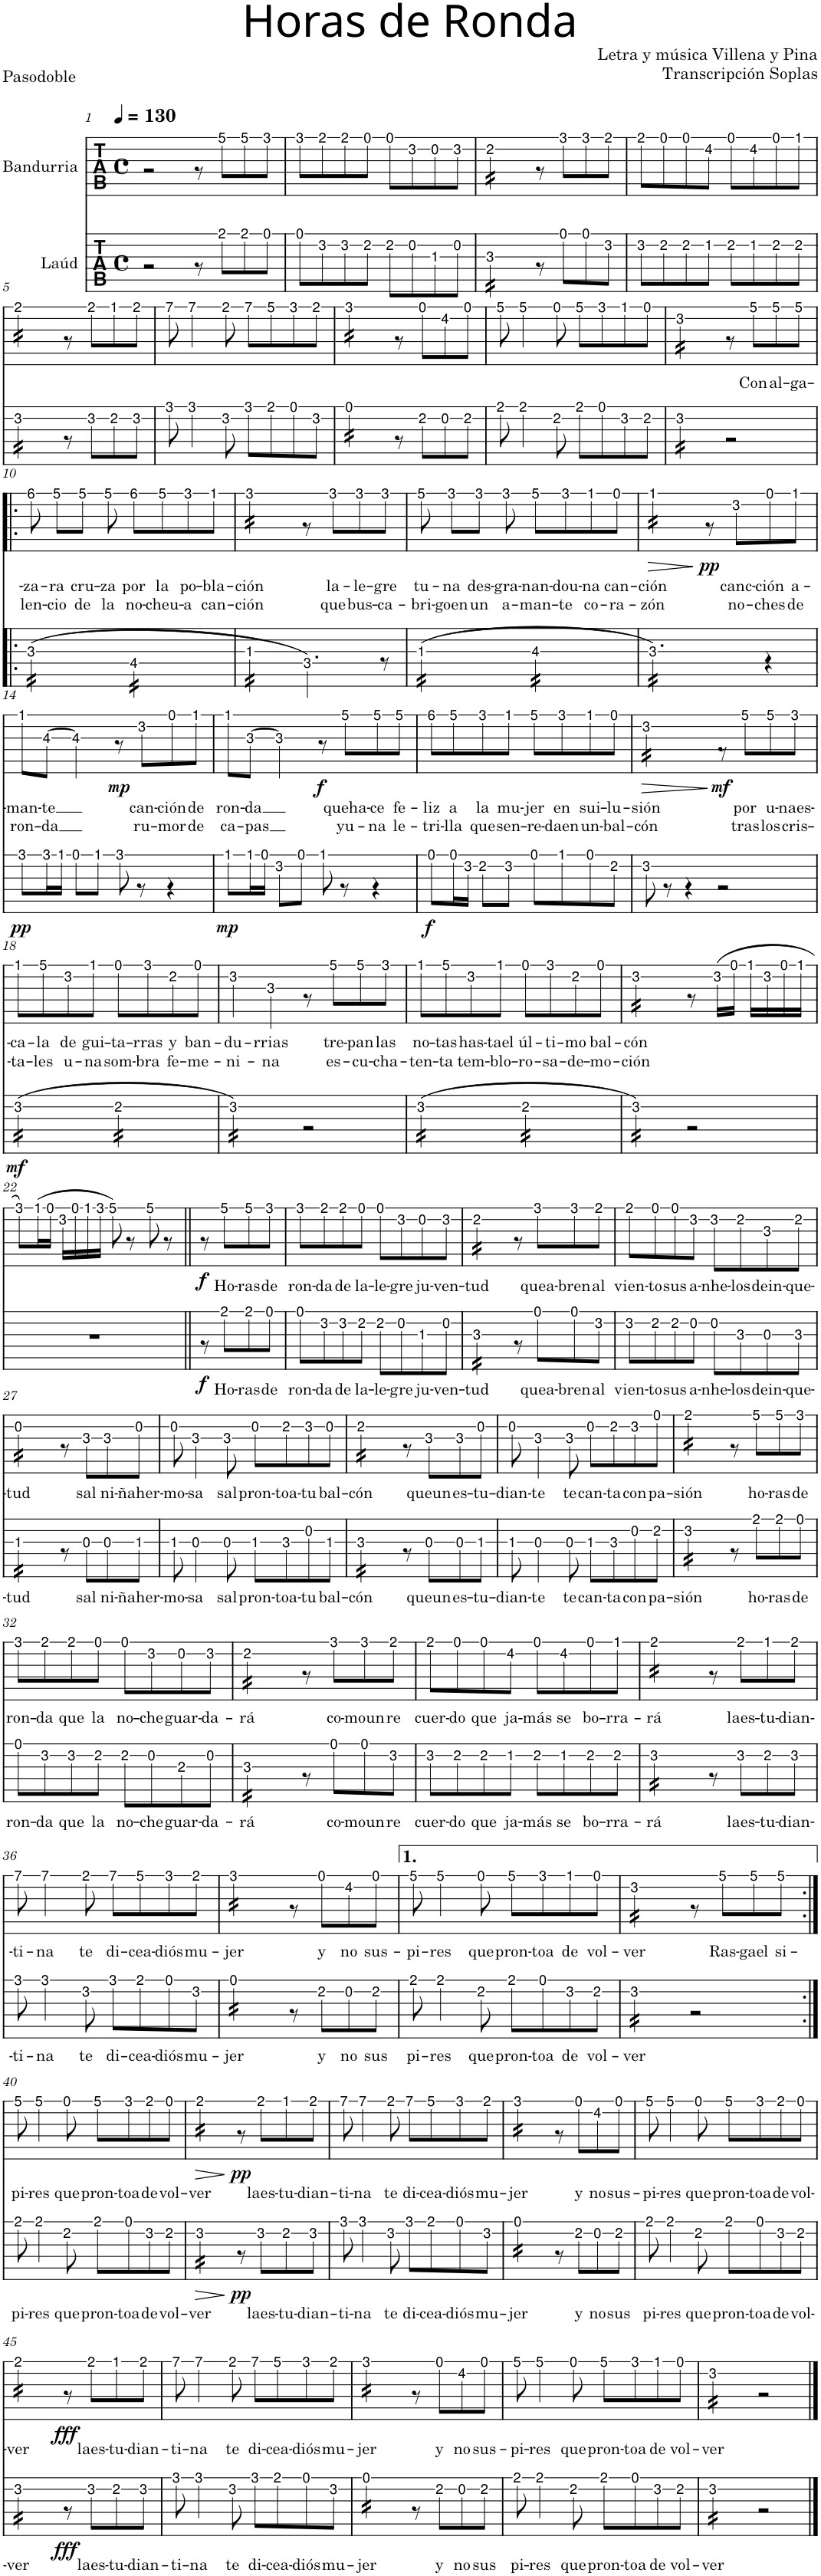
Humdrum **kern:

**kern	**dynam	**kern	**text	**dynam	**kern	**text	**text	**dynam
*part3	*part3	*part2	*part2	*part2	*part1	*part1	*part1	*part1
*staff3	*staff3	*staff2	*staff2	*staff2	*staff1	*staff1	*staff1	*staff1
*I"Guitarra	*	*I"Laúd	*	*	*I"Bandurria	*	*	*
*stria6	*	*stria6	*	*	*stria6	*	*	*
*	*	*	*	*	*	*	*	*
*k[b-e-]	*	*k[b-e-]	*	*	*k[b-e-]	*	*	*
*M4/4	*	*M4/4	*	*	*M4/4	*	*	*
*met(c)	*	*met(c)	*	*	*met(c)	*	*	*
*MM130	*	*MM130	*	*	*MM130	*	*	*
=1	=1	=1	=1	=1	=1	=1	=1	=1
1r	.	2r	.	.	2r	.	.	.
.	.	8r	.	.	8r	.	.	.
.	.	8b\L	.	.	8ddd\L	.	.	.
.	.	8b\	.	.	8ddd\	.	.	.
.	.	8a\J	.	.	8ccc\J	.	.	.
=2	=2	=2	=2	=2	=2	=2	=2	=2
8GG	.	8a\L	.	.	8ccc\L	.	.	.
4G 4d 4g	.	8g\	.	.	8bb\	.	.	.
.	.	8g\	.	.	8bb\	.	.	.
8G 8d 8g	.	8f#\J	.	.	8aa\J	.	.	.
8BB\L	.	8f#\L	.	.	8aa\L	.	.	.
8G\ 8d\ 8g\J	.	8e\	.	.	8gg\	.	.	.
8GG\L	.	8c\	.	.	8ee\	.	.	.
8G\ 8d\ 8g\J	.	8e\J	.	.	8gg\J	.	.	.
=3	=3	=3	=3	=3	=3	=3	=3	=3
8D	.	2d\	.	.	2ff#\	.	.	.
4A 4c 4f#	.	.	.	.	.	.	.	.
8A 8c 8f#	.	.	.	.	.	.	.	.
8D\L	.	8r	.	.	8r	.	.	.
8A\ 8c\ 8f#\J	.	8a\L	.	.	8ccc\L	.	.	.
8AA\L	.	8a\	.	.	8ccc\	.	.	.
8A\ 8c\ 8f#\J	.	8g\J	.	.	8bb\J	.	.	.
=4	=4	=4	=4	=4	=4	=4	=4	=4
8FF#	.	8g\L	.	.	8bb\L	.	.	.
4A 4B 4f#	.	8f#\	.	.	8aa\	.	.	.
.	.	8f#\	.	.	8aa\	.	.	.
8A 8B 8f#	.	8f\J	.	.	8gg#X\J	.	.	.
8BB\L	.	8f#\L	.	.	8aa\L	.	.	.
8A\ 8B\ 8f#\J	.	8f\	.	.	8gg#\	.	.	.
8FF#\L	.	8f#\	.	.	8aa\	.	.	.
8A\ 8B\ 8f#\J	.	8g-\J	.	.	8aa#X\J	.	.	.
!!LO:LB:g=z
=5	=5	=5	=5	=5	=5	=5	=5	=5
8EE	.	2g\	.	.	2bb\	.	.	.
4G 4B 4e	.	.	.	.	.	.	.	.
8G 8B 8e	.	.	.	.	.	.	.	.
8BB\L	.	8r	.	.	8r	.	.	.
8G\ 8B\ 8e\J	.	8g\L	.	.	8bb\L	.	.	.
8EE\L	.	8g-\	.	.	8aa#X\	.	.	.
8G\ 8B\ 8e\J	.	8g\J	.	.	8bb\J	.	.	.
=6	=6	=6	=6	=6	=6	=6	=6	=6
8EE	.	8cc\	.	.	8eee\	.	.	.
4G# 4d 4e	.	4cc\	.	.	4eee\	.	.	.
8G# 8d 8e	.	8g\	.	.	8bb\	.	.	.
8BB\L	.	8cc\L	.	.	8eee\L	.	.	.
8G#\ 8d\ 8e\J	.	8b\	.	.	8ddd\	.	.	.
8EE\L	.	8a\	.	.	8ccc\	.	.	.
8G#\ 8d\ 8e\J	.	8g\J	.	.	8bb\J	.	.	.
=7	=7	=7	=7	=7	=7	=7	=7	=7
8AA	.	2a\	.	.	2ccc\	.	.	.
4A 4c 4e	.	.	.	.	.	.	.	.
8A 8c 8e	.	.	.	.	.	.	.	.
8AA\L	.	8r	.	.	8r	.	.	.
8A\ 8c\ 8e\J	.	8f#\L	.	.	8aa\L	.	.	.
8EE\L	.	8e#X\	.	.	8gg#X\	.	.	.
8A\ 8c\ 8e\J	.	8f#\J	.	.	8aa\J	.	.	.
=8	=8	=8	=8	=8	=8	=8	=8	=8
8D	.	8b\	.	.	8ddd\	.	.	.
4A 4c 4f#	.	4b\	.	.	4ddd\	.	.	.
8A 8c 8f#	.	8f#\	.	.	8aa\	.	.	.
8D\L	.	8b\L	.	.	8ddd\L	.	.	.
8A\ 8c\ 8f#\J	.	8a\	.	.	8ccc\	.	.	.
8AA\L	.	8g\	.	.	8bb-X\	.	.	.
8A\ 8c\ 8f#\J	.	8f#\J	.	.	8aa\J	.	.	.
=9	=9	=9	=9	=9	=9	=9	=9	=9
8GG	.	2g\	.	.	2gg\	.	.	.
4B- 4d 4g	.	.	.	.	.	.	.	.
8B- 8d 8g	.	.	.	.	.	.	.	.
8D\L	.	2r	.	.	8r	.	.	.
!	!	!	!	!	!	!LO:LY:b	!	!
8B-\ 8d\ 8g\J	.	.	.	.	8ddd\L	Con	.	.
!	!	!	!	!	!	!LO:LY:b	!	!
8GG\L	.	.	.	.	8ddd\	al-	.	.
!	!	!	!	!	!	!LO:LY:b	!	!
8B-\ 8d\ 8g\J	.	.	.	.	8ddd\J	-ga-	.	.
!!LO:LB:g=z
=10!|:	=10!|:	=10!|:	=10!|:	=10!|:	=10!|:	=10!|:	=10!|:	=10!|:
!	!	!	!	!	!	!LO:LY:b	!LO:LY:b	!
8GG	.	(2d\	.	.	8eee-\	-za-	len-	.
!	!	!	!	!	!	!LO:LY:b	!LO:LY:b	!
4B- 4d 4g	.	.	.	.	8ddd\L	-ra	-cio	.
!	!	!	!	!	!	!LO:LY:b	!LO:LY:b	!
.	.	.	.	.	8ddd\J	cru-	de	.
!	!	!	!	!	!	!LO:LY:b	!LO:LY:b	!
8B- 8d 8g	.	.	.	.	8ddd\	-za	la	.
!	!	!	!	!	!	!LO:LY:b	!LO:LY:b	!
8D\L	.	2B-\	.	.	8eee-\L	por	no-	.
!	!	!	!	!	!	!LO:LY:b	!LO:LY:b	!
8B-\ 8d\ 8g\J	.	.	.	.	8ddd\	la	-cheu-	.
!	!	!	!	!	!	!LO:LY:b	!LO:LY:b	!
8GG\L	.	.	.	.	8ccc\	po-	-a	.
!	!	!	!	!	!	!LO:LY:b	!LO:LY:b	!
8B-\ 8d\ 8g\J	.	.	.	.	8bb-\J	-bla-	can-	.
=11	=11	=11	=11	=11	=11	=11	=11	=11
!	!	!	!	!	!	!LO:LY:b	!LO:LY:b	!
8D	.	2c\	.	.	2ccc\	-ción	-ción	.
4A 4c 4f#	.	.	.	.	.	.	.	.
8A 8c 8f#	.	.	.	.	.	.	.	.
8D\L	.	4.A\)	.	.	8r	.	.	.
!	!	!	!	!	!	!LO:LY:b	!LO:LY:b	!
8A\ 8c\ 8f#\J	.	.	.	.	8ccc\L	la-	que	.
!	!	!	!	!	!	!LO:LY:b	!LO:LY:b	!
8AA\L	.	.	.	.	8ccc\	-le-	bus-	.
!	!	!	!	!	!	!LO:LY:b	!LO:LY:b	!
8A\ 8c\ 8f#\J	.	8r	.	.	8ccc\J	-gre	-ca-	.
=12	=12	=12	=12	=12	=12	=12	=12	=12
!	!	!	!	!	!	!LO:LY:b	!LO:LY:b	!
8D	.	(2c\	.	.	8ddd\	tu-	-bri-	.
!	!	!	!	!	!	!LO:LY:b	!LO:LY:b	!
4A 4c 4f#	.	.	.	.	8ccc\L	-na	-goen	.
!	!	!	!	!	!	!LO:LY:b	!LO:LY:b	!
.	.	.	.	.	8ccc\J	des-	un	.
!	!	!	!	!	!	!LO:LY:b	!LO:LY:b	!
8A 8c 8f#	.	.	.	.	8ccc\	-gra-	a-	.
!	!	!	!	!	!	!LO:LY:b	!LO:LY:b	!
8D\L	.	2e-\	.	.	8ddd\L	-nan-	-man-	.
!	!	!	!	!	!	!LO:LY:b	!LO:LY:b	!
8A\ 8c\ 8f#\J	.	.	.	.	8ccc\	-dou-	-te	.
!	!	!	!	!	!	!LO:LY:b	!LO:LY:b	!
8AA\L	.	.	.	.	8bb-\	-na	co-	.
!	!	!	!	!	!	!LO:LY:b	!LO:LY:b	!
8A\ 8c\ 8f#\J	.	.	.	.	8aa\J	can-	-ra-	.
=13	=13	=13	=13	=13	=13	=13	=13	=13
!	!LO:HP:b	!	!	!	!	!LO:LY:b	!LO:LY:b	!LO:HP:b
8GG	>	2.d\)	.	.	2bb-\	-ción	-zón	>
4B- 4d 4g	.	.	.	.	.	.	.	.
8B- 8d 8g	.	.	.	.	.	.	.	.
!	!LO:DY:n=1:b	!	!	!	!	!	!	!LO:DY:n=1:b
8D\L	] pp	.	.	.	8r	.	.	] pp
!	!	!	!	!	!	!LO:LY:b	!LO:LY:b	!
8B-\ 8d\ 8g\J	.	.	.	.	8gg\L	canc-	no-	.
!	!	!	!	!	!	!LO:LY:b	!LO:LY:b	!
8GG\L	.	4r	.	.	8aa\	-ción	-ches	.
!	!	!	!	!	!	!LO:LY:b	!LO:LY:b	!
8B-\ 8d\ 8g\J	.	.	.	.	8bb-\J	a-	de	.
!!LO:LB:g=z
=14	=14	=14	=14	=14	=14	=14	=14	=14
!	!	!	!	!LO:DY:b	!	!LO:LY:b	!LO:LY:b	!
8C	.	8cc\L	.	pp	8bb-\L	-man-	ron-	.
!	!	!	!	!	!	!LO:LY:b	!LO:LY:b	!
4c 4e- 4g	.	16cc\L	.	.	[>8ee-\J	-te	-da	.
.	.	16b-\JJ	.	.	.	.	.	.
.	.	8a\L	.	.	4ee-\]	.	.	.
8c 8e- 8g	.	8b-\J	.	.	.	.	.	.
!	!	!	!	!	!	!	!	!LO:DY:b
8C\L	.	8cc\	.	.	8r	.	.	mp
!	!	!	!	!	!	!LO:LY:b	!LO:LY:b	!
8c\ 8e-\ 8g\J	.	8r	.	.	8gg\L	can-	ru-	.
!	!	!	!	!	!	!LO:LY:b	!LO:LY:b	!
8GG\L	.	4r	.	.	8aa\	-ción	-mor	.
!	!	!	!	!	!	!LO:LY:b	!LO:LY:b	!
8c\ 8e-\ 8g\J	.	.	.	.	8bb-\J	de	de	.
=15	=15	=15	=15	=15	=15	=15	=15	=15
!	!LO:HP:b	!	!	!LO:DY:b	!	!LO:LY:b	!LO:LY:b	!
8GG	<	8b-\L	.	mp	8bb-\L	ron-	ca-	.
!	!	!	!	!	!	!LO:LY:b	!LO:LY:b	!
4B- 4d 4g	.	16b-\L	.	.	[8dd\J	-da	-pas	.
.	.	16a\JJ	.	.	.	.	.	.
.	.	8g\L	.	.	4dd\]	.	.	.
8B- 8d 8g	.	8a\J	.	.	.	.	.	.
!	!LO:DY:n=1:b	!	!	!	!	!	!	!LO:DY:b
8D\L	[ mf	8b-\	.	.	8r	.	.	f
!	!	!	!	!	!	!LO:LY:b	!LO:LY:b	!
8B-\ 8d\ 8g\J	.	8r	.	.	8ddd\L	queha-	yu-	.
!	!	!	!	!	!	!LO:LY:b	!LO:LY:b	!
8GG\L	.	4r	.	.	8ddd\	-ce	-na	.
!	!	!	!	!	!	!LO:LY:b	!LO:LY:b	!
8B-\ 8d\ 8g\J	.	.	.	.	8ddd\J	fe-	le-	.
=16	=16	=16	=16	=16	=16	=16	=16	=16
!	!	!	!	!LO:DY:b	!	!LO:LY:b	!LO:LY:b	!
8D	.	8a\L	.	f	8eee-\L	-liz	-tri-	.
!	!	!	!	!	!	!LO:LY:b	!LO:LY:b	!
4A 4c 4f#	.	16a\L	.	.	8ddd\	a	-lla	.
.	.	16g\JJ	.	.	.	.	.	.
!	!	!	!	!	!	!LO:LY:b	!LO:LY:b	!
.	.	8f#\L	.	.	8ccc\	la	que	.
!	!	!	!	!	!	!LO:LY:b	!LO:LY:b	!
8A 8c 8f#	.	8g\J	.	.	8bb-\J	mu-	sen-	.
!	!	!	!	!	!	!LO:LY:b	!LO:LY:b	!
8D\L	.	8a\L	.	.	8ddd\L	-jer	-re-	.
!	!	!	!	!	!	!LO:LY:b	!LO:LY:b	!
8A\ 8c\ 8f#\J	.	8b-\	.	.	8ccc\	en	-daen	.
!	!	!	!	!	!	!LO:LY:b	!LO:LY:b	!
8AA\L	.	8a\	.	.	8bb-\	sui-	un-	.
!	!	!	!	!	!	!LO:LY:b	!LO:LY:b	!
8A\ 8c\ 8f#\J	.	8f#\J	.	.	8aa\J	-lu-	bal-	.
=17	=17	=17	=17	=17	=17	=17	=17	=17
!	!	!	!	!	!	!LO:LY:b	!LO:LY:b	!LO:HP:b
8GG	.	8g\	.	.	2gg\	-sión	-cón	>
4B- 4d 4g	.	8r	.	.	.	.	.	.
.	.	4r	.	.	.	.	.	.
8B- 8d 8g	.	.	.	.	.	.	.	.
!	!	!	!	!	!	!	!	!LO:DY:n=1:b
8D\L	.	2r	.	.	8r	.	.	] mf
!	!	!	!	!	!	!LO:LY:b	!LO:LY:b	!
8B-\ 8d\ 8g\J	.	.	.	.	8ddd\L	por	tras	.
!	!	!	!	!	!	!LO:LY:b	!LO:LY:b	!
8GG\L	.	.	.	.	8ddd\	u-	los	.
!	!	!	!	!	!	!LO:LY:b	!LO:LY:b	!
8B-\ 8d\ 8g\J	.	.	.	.	8ccc\J	-naes-	cris-	.
!!LO:LB:g=z
=18	=18	=18	=18	=18	=18	=18	=18	=18
!	!	!	!	!LO:DY:b	!	!LO:LY:b	!LO:LY:b	!
8GG	.	(2g\	.	mf	8bb-\L	-ca-	-ta-	.
!	!	!	!	!	!	!LO:LY:b	!LO:LY:b	!
4B- 4d 4g	.	.	.	.	8ddd\	-la	-les	.
!	!	!	!	!	!	!LO:LY:b	!LO:LY:b	!
.	.	.	.	.	8gg\	de	u-	.
!	!	!	!	!	!	!LO:LY:b	!LO:LY:b	!
8B- 8d 8g	.	.	.	.	8bb-\J	gui-	-na	.
!	!	!	!	!	!	!LO:LY:b	!LO:LY:b	!
8D\L	.	2f#\	.	.	8aa\L	-ta-	som-	.
!	!	!	!	!	!	!LO:LY:b	!LO:LY:b	!
8A\ 8c\ 8f#\J	.	.	.	.	8ccc\	-rras	-bra	.
!	!	!	!	!	!	!LO:LY:b	!LO:LY:b	!
8AA\L	.	.	.	.	8gg-\	y	fe-	.
!	!	!	!	!	!	!LO:LY:b	!LO:LY:b	!
8A\ 8c\ 8f#\J	.	.	.	.	8aa\J	ban-	-me-	.
=19	=19	=19	=19	=19	=19	=19	=19	=19
!	!	!	!	!	!	!LO:LY:b	!LO:LY:b	!
8GG	.	2g\)	.	.	4gg\	-du-	-ni-	.
4B- 4d 4g	.	.	.	.	.	.	.	.
!	!	!	!	!	!	!LO:LY:b	!LO:LY:b	!
.	.	.	.	.	4dd\	-rrias	-na	.
8B- 8d 8g	.	.	.	.	.	.	.	.
8D\L	.	2r	.	.	8r	.	.	.
!	!	!	!	!	!	!LO:LY:b	!LO:LY:b	!
8B-\ 8d\ 8g\J	.	.	.	.	8ddd\L	tre-	es-	.
!	!	!	!	!	!	!LO:LY:b	!LO:LY:b	!
8GG\L	.	.	.	.	8ddd\	-pan	-cu-	.
!	!	!	!	!	!	!LO:LY:b	!LO:LY:b	!
8B-\ 8d\ 8g\J	.	.	.	.	8ccc\J	las	-cha-	.
=20	=20	=20	=20	=20	=20	=20	=20	=20
!	!	!	!	!	!	!LO:LY:b	!LO:LY:b	!
8GG	.	(2g\	.	.	8bb-\L	no-	-ten-	.
!	!	!	!	!	!	!LO:LY:b	!LO:LY:b	!
4B- 4d 4g	.	.	.	.	8ddd\	-tas	-ta	.
!	!	!	!	!	!	!LO:LY:b	!LO:LY:b	!
.	.	.	.	.	8gg\	has-	tem-	.
!	!	!	!	!	!	!LO:LY:b	!LO:LY:b	!
8B- 8d 8g	.	.	.	.	8bb-\J	-tael	-blo-	.
!	!	!	!	!	!	!LO:LY:b	!LO:LY:b	!
8D\L	.	2f#\	.	.	8aa\L	úl-	-ro-	.
!	!	!	!	!	!	!LO:LY:b	!LO:LY:b	!
8A\ 8c\ 8f#\J	.	.	.	.	8ccc\	-ti-	-sa-	.
!	!	!	!	!	!	!LO:LY:b	!LO:LY:b	!
8AA\L	.	.	.	.	8gg-\	-mo	-de-	.
!	!	!	!	!	!	!LO:LY:b	!LO:LY:b	!
8A\ 8c\ 8f#\J	.	.	.	.	8aa\J	bal-	-mo-	.
=21	=21	=21	=21	=21	=21	=21	=21	=21
!	!	!	!	!	!	!LO:LY:b	!LO:LY:b	!
8GG	.	2g\)	.	.	2gg\	-cón	-ción	.
4B- 4d 4g	.	.	.	.	.	.	.	.
8B- 8d 8g	.	.	.	.	.	.	.	.
8B- 8d 8g	.	2r	.	.	8r	.	.	.
8r	.	.	.	.	(16gg\LL	.	.	.
.	.	.	.	.	16aa\JJ	.	.	.
4r	.	.	.	.	16bb-\LL	.	.	.
.	.	.	.	.	16gg\	.	.	.
.	.	.	.	.	16aa\	.	.	.
.	.	.	.	.	16bb-\JJ	.	.	.
!!LO:LB:g=z
=22	=22	=22	=22	=22	=22	=22	=22	=22
8c 8e- 8g	.	1r	.	.	8ccc\L)	.	.	.
8r	.	.	.	.	(16bb-\L	.	.	.
.	.	.	.	.	16aa\JJ	.	.	.
4r	.	.	.	.	16gg\LL	.	.	.
.	.	.	.	.	16aa\	.	.	.
.	.	.	.	.	16bb-\	.	.	.
.	.	.	.	.	16ccc\JJ	.	.	.
8A 8c 8f#	.	.	.	.	8ddd\)	.	.	.
8r	.	.	.	.	8r	.	.	.
8A 8c 8f#	.	.	.	.	8ddd\	.	.	.
8r	.	.	.	.	8r	.	.	.
=23||	=23||	=23||	=23||	=23||	=23||	=23||	=23||	=23||
*k[f#]	*	*k[b-e-a-]	*	*	*k[f#]	*	*	*
!	!	!	!	!LO:DY:b	!	!	!	!LO:DY:b
1r	.	8r	.	f	8r	.	.	f
!	!	!	!LO:LY:b	!	!	!LO:LY:b	!	!
.	.	8cc-\L	Ho-	.	8ddd\L	Ho-	.	.
!	!	!	!LO:LY:b	!	!	!LO:LY:b	!	!
.	.	8b\	-ras	.	8ddd\	-ras	.	.
!	!	!	!LO:LY:b	!	!	!LO:LY:b	!	!
.	.	8a\J	de	.	8ccc\J	de	.	.
.	.	2ryy	.	.	2ryy	.	.	.
=24	=24	=24	=24	=24	=24	=24	=24	=24
!	!	!	!LO:LY:b	!	!	!LO:LY:b	!	!
8GG	.	8a\L	ron-	.	8ccc\L	ron-	.	.
!	!	!	!LO:LY:b	!	!	!LO:LY:b	!	!
4G 4d 4g	.	8g\	-da	.	8bb\	-da	.	.
!	!	!	!LO:LY:b	!	!	!LO:LY:b	!	!
.	.	8g\	de	.	8bb\	de	.	.
!	!	!	!LO:LY:b	!	!	!LO:LY:b	!	!
8G 8d 8g	.	8f#\J	la-	.	8aa\J	la-	.	.
!	!	!	!LO:LY:b	!	!	!LO:LY:b	!	!
8BB\L	.	8f#\L	-le-	.	8aa\L	-le-	.	.
!	!	!	!LO:LY:b	!	!	!LO:LY:b	!	!
8G\ 8d\ 8g\J	.	8e\	-gre	.	8gg\	-gre	.	.
!	!	!	!LO:LY:b	!	!	!LO:LY:b	!	!
8GG\L	.	8c\	ju-	.	8ee\	ju-	.	.
!	!	!	!LO:LY:b	!	!	!LO:LY:b	!	!
8G\ 8d\ 8g\J	.	8e\J	-ven-	.	8gg\J	-ven-	.	.
=25	=25	=25	=25	=25	=25	=25	=25	=25
!	!	!	!LO:LY:b	!	!	!LO:LY:b	!	!
8D	.	2d\	-tud	.	2ff#\	-tud	.	.
4A 4c 4f#	.	.	.	.	.	.	.	.
8A 8c 8f#	.	.	.	.	.	.	.	.
8D\L	.	8r	.	.	8r	.	.	.
!	!	!	!LO:LY:b	!	!	!LO:LY:b	!	!
8A\ 8c\ 8f#\J	.	8a\L	quea-	.	8ccc\L	quea-	.	.
!	!	!	!LO:LY:b	!	!	!LO:LY:b	!	!
8AA\L	.	8a\	-bren	.	8ccc\	-bren	.	.
!	!	!	!LO:LY:b	!	!	!LO:LY:b	!	!
8A\ 8c\ 8f#\J	.	8g\J	al	.	8bb\J	al	.	.
=26	=26	=26	=26	=26	=26	=26	=26	=26
!	!	!	!LO:LY:b	!	!	!LO:LY:b	!	!
8D	.	8g\L	vien-	.	8bb\L	vien-	.	.
!	!	!	!LO:LY:b	!	!	!LO:LY:b	!	!
4A 4c 4f#	.	8f#\	-to	.	8aa\	-to	.	.
!	!	!	!LO:LY:b	!	!	!LO:LY:b	!	!
.	.	8f#\	sus	.	8aa\	sus	.	.
!	!	!	!LO:LY:b	!	!	!LO:LY:b	!	!
8A 8c 8f#	.	8f-\J	a-	.	8gg\J	a-	.	.
!	!	!	!LO:LY:b	!	!	!LO:LY:b	!	!
8D\L	.	8f-\L	-nhe-	.	8gg\L	-nhe-	.	.
!	!	!	!LO:LY:b	!	!	!LO:LY:b	!	!
8A\ 8c\ 8f#\J	.	8d\	-los	.	8ff#\	-los	.	.
!	!	!	!LO:LY:b	!	!	!LO:LY:b	!	!
8AA\L	.	8B\	dein-	.	8dd\	dein-	.	.
!	!	!	!LO:LY:b	!	!	!LO:LY:b	!	!
8A\ 8c\ 8f#\J	.	8d\J	-que-	.	8ff#\J	-que-	.	.
!!LO:LB:g=z
=27	=27	=27	=27	=27	=27	=27	=27	=27
!	!	!	!LO:LY:b	!	!	!LO:LY:b	!	!
8GG	.	2c\	-tud	.	2ee\	-tud	.	.
4G 4d 4g	.	.	.	.	.	.	.	.
8G 8d 8g	.	.	.	.	.	.	.	.
8BB\L	.	8r	.	.	8r	.	.	.
!	!	!	!LO:LY:b	!	!	!LO:LY:b	!	!
8G\ 8d\ 8g\J	.	8B\L	sal	.	8dd\L	sal	.	.
!	!	!	!LO:LY:b	!	!	!LO:LY:b	!	!
8GG\L	.	8B\	ni-	.	8dd\	ni-	.	.
!	!	!	!LO:LY:b	!	!	!LO:LY:b	!	!
8G\ 8d\ 8g\J	.	8c\J	-ñaher-	.	8ee\J	-ñaher-	.	.
=28	=28	=28	=28	=28	=28	=28	=28	=28
!	!	!	!LO:LY:b	!	!	!LO:LY:b	!	!
8GG	.	8c\	-mo-	.	8ee\	-mo-	.	.
!	!	!	!LO:LY:b	!	!	!LO:LY:b	!	!
4G 4d 4g	.	4B\	-sa	.	4dd\	-sa	.	.
!	!	!	!LO:LY:b	!	!	!LO:LY:b	!	!
8G 8d 8g	.	8B\	sal	.	8dd\	sal	.	.
!	!	!	!LO:LY:b	!	!	!LO:LY:b	!	!
8BB\L	.	8c\L	pron-	.	8ee\L	pron-	.	.
!	!	!	!LO:LY:b	!	!	!LO:LY:b	!	!
8G\ 8d\ 8g\J	.	8d\	-toa-	.	8ff#\	-toa-	.	.
!	!	!	!LO:LY:b	!	!	!LO:LY:b	!	!
8GG\L	.	8e\	-tu	.	8gg\	-tu	.	.
!	!	!	!LO:LY:b	!	!	!LO:LY:b	!	!
8G\ 8d\ 8g\J	.	8c\J	bal-	.	8ee\J	bal-	.	.
=29	=29	=29	=29	=29	=29	=29	=29	=29
!	!	!	!LO:LY:b	!	!	!LO:LY:b	!	!
8D	.	2d\	-cón	.	2ff#\	-cón	.	.
4A 4c 4f#	.	.	.	.	.	.	.	.
8A 8c 8f#	.	.	.	.	.	.	.	.
8D\L	.	8r	.	.	8r	.	.	.
!	!	!	!LO:LY:b	!	!	!LO:LY:b	!	!
8A\ 8c\ 8f#\J	.	8B\L	queun	.	8dd\L	queun	.	.
!	!	!	!LO:LY:b	!	!	!LO:LY:b	!	!
8AA\L	.	8B\	es-	.	8dd\	es-	.	.
!	!	!	!LO:LY:b	!	!	!LO:LY:b	!	!
8A\ 8c\ 8f#\J	.	8c\J	-tu-	.	8ee\J	-tu-	.	.
=30	=30	=30	=30	=30	=30	=30	=30	=30
!	!	!	!LO:LY:b	!	!	!LO:LY:b	!	!
8D	.	8c\	-dian-	.	8ee\	-dian-	.	.
!	!	!	!LO:LY:b	!	!	!LO:LY:b	!	!
4A 4c 4f#	.	4c-\	-te	.	4dd\	-te	.	.
!	!	!	!LO:LY:b	!	!	!LO:LY:b	!	!
8A 8c 8f#	.	8c-\	te	.	8dd\	te	.	.
!	!	!	!LO:LY:b	!	!	!LO:LY:b	!	!
8D\L	.	8c\L	can-	.	8ee\L	can-	.	.
!	!	!	!LO:LY:b	!	!	!LO:LY:b	!	!
8A\ 8c\ 8f#\J	.	8d\	-ta	.	8ff#\	-ta	.	.
!	!	!	!LO:LY:b	!	!	!LO:LY:b	!	!
8AA\L	.	8f-\	con	.	8gg\	con	.	.
!	!	!	!LO:LY:b	!	!	!LO:LY:b	!	!
8A\ 8c\ 8f#\J	.	8f#\J	pa-	.	8aa\J	pa-	.	.
=31	=31	=31	=31	=31	=31	=31	=31	=31
!	!	!	!LO:LY:b	!	!	!LO:LY:b	!	!
8GG	.	2g\	-sión	.	2bb\	-sión	.	.
4G 4d 4g	.	.	.	.	.	.	.	.
8G 8d 8g	.	.	.	.	.	.	.	.
8BB\L	.	8r	.	.	8r	.	.	.
!	!	!	!LO:LY:b	!	!	!LO:LY:b	!	!
8G\ 8d\ 8g\J	.	8b\L	ho-	.	8ddd\L	ho-	.	.
!	!	!	!LO:LY:b	!	!	!LO:LY:b	!	!
8GG\L	.	8b\	-ras	.	8ddd\	-ras	.	.
!	!	!	!LO:LY:b	!	!	!LO:LY:b	!	!
8G\ 8d\ 8g\J	.	8a\J	de	.	8ccc\J	de	.	.
!!LO:LB:g=z
=32	=32	=32	=32	=32	=32	=32	=32	=32
!	!	!	!LO:LY:b	!	!	!LO:LY:b	!	!
8GG	.	8a\L	ron-	.	8ccc\L	ron-	.	.
!	!	!	!LO:LY:b	!	!	!LO:LY:b	!	!
4G 4d 4g	.	8g\	-da	.	8bb\	-da	.	.
!	!	!	!LO:LY:b	!	!	!LO:LY:b	!	!
.	.	8g\	que	.	8bb\	que	.	.
!	!	!	!LO:LY:b	!	!	!LO:LY:b	!	!
8G 8d 8g	.	8f#\J	la	.	8aa\J	la	.	.
!	!	!	!LO:LY:b	!	!	!LO:LY:b	!	!
8BB\L	.	8f#\L	no-	.	8aa\L	no-	.	.
!	!	!	!LO:LY:b	!	!	!LO:LY:b	!	!
8G\ 8d\ 8g\J	.	8e\	-che	.	8gg\	-che	.	.
!	!	!	!LO:LY:b	!	!	!LO:LY:b	!	!
8GG\L	.	8c#\	guar-	.	8ee\	guar-	.	.
!	!	!	!LO:LY:b	!	!	!LO:LY:b	!	!
8G\ 8d\ 8g\J	.	8e\J	-da-	.	8gg\J	-da-	.	.
=33	=33	=33	=33	=33	=33	=33	=33	=33
!	!	!	!LO:LY:b	!	!	!LO:LY:b	!	!
8D	.	2d\	-rá	.	2ff#\	-rá	.	.
4A 4c 4f#	.	.	.	.	.	.	.	.
8A 8c 8f#	.	.	.	.	.	.	.	.
8D\L	.	8r	.	.	8r	.	.	.
!	!	!	!LO:LY:b	!	!	!LO:LY:b	!	!
8A\ 8c\ 8f#\J	.	8a\L	co-	.	8ccc\L	co-	.	.
!	!	!	!LO:LY:b	!	!	!LO:LY:b	!	!
8AA\L	.	8a\	-moun	.	8ccc\	-moun	.	.
!	!	!	!LO:LY:b	!	!	!LO:LY:b	!	!
8A\ 8c\ 8f#\J	.	8g\J	re	.	8bb\J	re	.	.
=34	=34	=34	=34	=34	=34	=34	=34	=34
!	!	!	!LO:LY:b	!	!	!LO:LY:b	!	!
8FF#	.	8g\L	cuer-	.	8bb\L	cuer-	.	.
!	!	!	!LO:LY:b	!	!	!LO:LY:b	!	!
4A 4B 4f#	.	8f#\	-do	.	8aa\	-do	.	.
!	!	!	!LO:LY:b	!	!	!LO:LY:b	!	!
.	.	8f#\	que	.	8aa\	que	.	.
!	!	!	!LO:LY:b	!	!	!LO:LY:b	!	!
8A 8B 8f#	.	8f\J	ja-	.	8gg#X\J	ja-	.	.
!	!	!	!LO:LY:b	!	!	!LO:LY:b	!	!
8BB\L	.	8f#\L	-más	.	8aa\L	-más	.	.
!	!	!	!LO:LY:b	!	!	!LO:LY:b	!	!
8A\ 8B\ 8f#\J	.	8f\	se	.	8gg#\	se	.	.
!	!	!	!LO:LY:b	!	!	!LO:LY:b	!	!
8FF#\L	.	8f#\	bo-	.	8aa\	bo-	.	.
!	!	!	!LO:LY:b	!	!	!LO:LY:b	!	!
8A\ 8B\ 8f#\J	.	8f#X\J	-rra-	.	8aa#X\J	-rra-	.	.
=35	=35	=35	=35	=35	=35	=35	=35	=35
!	!	!	!LO:LY:b	!	!	!LO:LY:b	!	!
8EE	.	2g\	-rá	.	2bb\	-rá	.	.
4G 4B 4e	.	.	.	.	.	.	.	.
8G 8B 8e	.	.	.	.	.	.	.	.
8BB\L	.	8r	.	.	8r	.	.	.
!	!	!	!LO:LY:b	!	!	!LO:LY:b	!	!
8G\ 8B\ 8e\J	.	8g\L	laes-	.	8bb\L	laes-	.	.
!	!	!	!LO:LY:b	!	!	!LO:LY:b	!	!
8EE\L	.	8g-\	-tu-	.	8aa#X\	-tu-	.	.
!	!	!	!LO:LY:b	!	!	!LO:LY:b	!	!
8G\ 8B\ 8e\J	.	8g\J	-dian-	.	8bb\J	-dian-	.	.
!!LO:LB:g=z
=36	=36	=36	=36	=36	=36	=36	=36	=36
!	!	!	!LO:LY:b	!	!	!LO:LY:b	!	!
8EE	.	8cc\	-ti-	.	8eee\	-ti-	.	.
!	!	!	!LO:LY:b	!	!	!LO:LY:b	!	!
4G# 4d 4e	.	4cc\	-na	.	4eee\	-na	.	.
!	!	!	!LO:LY:b	!	!	!LO:LY:b	!	!
8G# 8d 8e	.	8g\	te	.	8bb\	te	.	.
!	!	!	!LO:LY:b	!	!	!LO:LY:b	!	!
8BB\L	.	8cc\L	di-	.	8eee\L	di-	.	.
!	!	!	!LO:LY:b	!	!	!LO:LY:b	!	!
8G#\ 8d\ 8e\J	.	8b\	-cea-	.	8ddd\	-cea-	.	.
!	!	!	!LO:LY:b	!	!	!LO:LY:b	!	!
8EE\L	.	8a\	-diós	.	8ccc\	-diós	.	.
!	!	!	!LO:LY:b	!	!	!LO:LY:b	!	!
8G#\ 8d\ 8e\J	.	8g\J	mu-	.	8bb\J	mu-	.	.
=37	=37	=37	=37	=37	=37	=37	=37	=37
!	!	!	!LO:LY:b	!	!	!LO:LY:b	!	!
8AA	.	2a\	-jer	.	2ccc\	-jer	.	.
4A 4c 4e	.	.	.	.	.	.	.	.
8A 8c 8e	.	.	.	.	.	.	.	.
8AA\L	.	8r	.	.	8r	.	.	.
!	!	!	!LO:LY:b	!	!	!LO:LY:b	!	!
8A\ 8c\ 8e\J	.	8f#\L	y	.	8aa\L	y	.	.
!	!	!	!LO:LY:b	!	!	!LO:LY:b	!	!
8EE\L	.	8e#X\	no	.	8gg#X\	no	.	.
!	!	!	!LO:LY:b	!	!	!LO:LY:b	!	!
8A\ 8c\ 8e\J	.	8f#\J	sus	.	8aa\J	sus-	.	.
=38	=38	=38	=38	=38	=38	=38	=38	=38
!	!	!	!LO:LY:b	!	!	!LO:LY:b	!	!
8D	.	8b\	-pi-	.	8ddd\	-pi-	.	.
!	!	!	!LO:LY:b	!	!	!LO:LY:b	!	!
4A 4c 4f#	.	4b\	-res	.	4ddd\	-res	.	.
!	!	!	!LO:LY:b	!	!	!LO:LY:b	!	!
8A 8c 8f#	.	8f#\	que	.	8aa\	que	.	.
!	!	!	!LO:LY:b	!	!	!LO:LY:b	!	!
8D\L	.	8b\L	pron-	.	8ddd\L	pron-	.	.
!	!	!	!LO:LY:b	!	!	!LO:LY:b	!	!
8A\ 8c\ 8f#\J	.	8a\	-toa	.	8ccc\	-toa	.	.
!	!	!	!LO:LY:b	!	!	!LO:LY:b	!	!
8AA\L	.	8g\	de	.	8bb-X\	de	.	.
!	!	!	!LO:LY:b	!	!	!LO:LY:b	!	!
8A\ 8c\ 8f#\J	.	8f#\J	vol-	.	8aa\J	vol-	.	.
=39	=39	=39	=39	=39	=39	=39	=39	=39
!	!	!	!LO:LY:b	!	!	!LO:LY:b	!	!
8GG	.	2g\	-ver	.	2gg\	-ver	.	.
4B- 4d 4g	.	.	.	.	.	.	.	.
8B- 8d 8g	.	.	.	.	.	.	.	.
8D\L	.	2r	.	.	8r	.	.	.
!	!	!	!	!	!	!LO:LY:b	!	!
8B-\ 8d\ 8g\J	.	.	.	.	8ddd\L	Ras-	.	.
!	!	!	!	!	!	!LO:LY:b	!	!
8GG\L	.	.	.	.	8ddd\	-gael	.	.
!	!	!	!	!	!	!LO:LY:b	!	!
8B-\ 8d\ 8g\J	.	.	.	.	8ddd\J	si-	.	.
!!LO:LB:g=z
=40:|!	=40:|!	=40:|!	=40:|!	=40:|!	=40:|!	=40:|!	=40:|!	=40:|!
!	!	!	!LO:LY:b	!	!	!LO:LY:b	!	!
8D	.	8b\	-pi-	.	8ddd\	-pi-	.	.
!	!	!	!LO:LY:b	!	!	!LO:LY:b	!	!
4A 4c 4f#	.	4b\	-res	.	4ddd\	-res	.	.
!	!	!	!LO:LY:b	!	!	!LO:LY:b	!	!
8A 8c 8f#	.	8f#\	que	.	8aa\	que	.	.
!	!	!	!LO:LY:b	!	!	!LO:LY:b	!	!
8D\L	.	8b\L	pron-	.	8ddd\L	pron-	.	.
!	!	!	!LO:LY:b	!	!	!LO:LY:b	!	!
8A\ 8c\ 8f#\J	.	8a\	-toa	.	8ccc\	-toa	.	.
!	!	!	!LO:LY:b	!	!	!LO:LY:b	!	!
8AA\L	.	8g\	de	.	8bb\	de	.	.
!	!	!	!LO:LY:b	!	!	!LO:LY:b	!	!
8A\ 8c\ 8f#\J	.	8f#\J	vol-	.	8aa\J	vol-	.	.
=41	=41	=41	=41	=41	=41	=41	=41	=41
!	!LO:HP:b	!	!LO:LY:b	!LO:HP:b	!	!LO:LY:b	!	!LO:HP:b
8EE	>	2g\	-ver	>	2bb\	-ver	.	>
4G 4B 4e	.	.	.	.	.	.	.	.
8G 8B 8e	.	.	.	.	.	.	.	.
!	!LO:DY:n=1:b	!	!	!LO:DY:n=1:b	!	!	!	!LO:DY:n=1:b
8BB\L	] pp	8r	.	] pp	8r	.	.	] pp
!	!	!	!LO:LY:b	!	!	!LO:LY:b	!	!
8G\ 8B\ 8e\J	.	8g\L	laes-	.	8bb\L	laes-	.	.
!	!	!	!LO:LY:b	!	!	!LO:LY:b	!	!
8EE\L	.	8f#X\	-tu-	.	8aa#X\	-tu-	.	.
!	!	!	!LO:LY:b	!	!	!LO:LY:b	!	!
8G\ 8B\ 8e\J	.	8g\J	-dian-	.	8bb\J	-dian-	.	.
=42	=42	=42	=42	=42	=42	=42	=42	=42
!	!	!	!LO:LY:b	!	!	!LO:LY:b	!	!
8EE	.	8cc\	-ti-	.	8eee\	-ti-	.	.
!	!	!	!LO:LY:b	!	!	!LO:LY:b	!	!
4G# 4d 4e	.	4cc\	-na	.	4eee\	-na	.	.
!	!	!	!LO:LY:b	!	!	!LO:LY:b	!	!
8G# 8d 8e	.	8g\	te	.	8bb\	te	.	.
!	!	!	!LO:LY:b	!	!	!LO:LY:b	!	!
8BB\L	.	8cc\L	di-	.	8eee\L	di-	.	.
!	!	!	!LO:LY:b	!	!	!LO:LY:b	!	!
8G#\ 8d\ 8e\J	.	8b\	-cea-	.	8ddd\	-cea-	.	.
!	!	!	!LO:LY:b	!	!	!LO:LY:b	!	!
8EE\L	.	8a\	-diós	.	8ccc\	-diós	.	.
!	!	!	!LO:LY:b	!	!	!LO:LY:b	!	!
8G#\ 8d\ 8e\J	.	8g\J	mu-	.	8bb\J	mu-	.	.
=43	=43	=43	=43	=43	=43	=43	=43	=43
!	!	!	!LO:LY:b	!	!	!LO:LY:b	!	!
8AA	.	2a\	-jer	.	2ccc\	-jer	.	.
4A 4c 4e	.	.	.	.	.	.	.	.
8A 8c 8e	.	.	.	.	.	.	.	.
8AA\L	.	8r	.	.	8r	.	.	.
!	!	!	!LO:LY:b	!	!	!LO:LY:b	!	!
8A\ 8c\ 8e\J	.	8f#\L	y	.	8aa\L	y	.	.
!	!	!	!LO:LY:b	!	!	!LO:LY:b	!	!
8EE\L	.	8e#X\	no	.	8gg#X\	no	.	.
!	!	!	!LO:LY:b	!	!	!LO:LY:b	!	!
8A\ 8c\ 8e\J	.	8f#\J	sus	.	8aa\J	sus-	.	.
=44	=44	=44	=44	=44	=44	=44	=44	=44
!	!	!	!LO:LY:b	!	!	!LO:LY:b	!	!
8D	.	8b\	-pi-	.	8ddd\	-pi-	.	.
!	!	!	!LO:LY:b	!	!	!LO:LY:b	!	!
4A 4c 4f#	.	4b\	-res	.	4ddd\	-res	.	.
!	!	!	!LO:LY:b	!	!	!LO:LY:b	!	!
8A 8c 8f#	.	8f#\	que	.	8aa\	que	.	.
!	!	!	!LO:LY:b	!	!	!LO:LY:b	!	!
8D\L	.	8b\L	pron-	.	8ddd\L	pron-	.	.
!	!	!	!LO:LY:b	!	!	!LO:LY:b	!	!
8A\ 8c\ 8f#\J	.	8a\	-toa	.	8ccc\	-toa	.	.
!	!	!	!LO:LY:b	!	!	!LO:LY:b	!	!
8AA\L	.	8g\	de	.	8bb\	de	.	.
!	!	!	!LO:LY:b	!	!	!LO:LY:b	!	!
8A\ 8c\ 8f#\J	.	8f#\J	vol-	.	8aa\J	vol-	.	.
!!LO:LB:g=z
=45	=45	=45	=45	=45	=45	=45	=45	=45
!	!LO:HP:b	!	!LO:LY:b	!	!	!LO:LY:b	!	!
8GG	<	2g\	-ver	.	2bb\	-ver	.	.
4G 4d 4g	.	.	.	.	.	.	.	.
8G 8d 8g	.	.	.	.	.	.	.	.
!	!LO:DY:n=1:b	!	!	!LO:DY:b	!	!	!	!LO:DY:b
8BB\L	[ mf	8r	.	fff	8r	.	.	fff
!	!	!	!LO:LY:b	!	!	!LO:LY:b	!	!
8G\ 8d\ 8g\J	.	8g\L	laes-	.	8bb\L	laes-	.	.
!	!	!	!LO:LY:b	!	!	!LO:LY:b	!	!
8GG\L	.	8f#X\	-tu-	.	8aa#X\	-tu-	.	.
!	!	!	!LO:LY:b	!	!	!LO:LY:b	!	!
8G\ 8d\ 8g\J	.	8g\J	-dian-	.	8bb\J	-dian-	.	.
=46	=46	=46	=46	=46	=46	=46	=46	=46
!	!	!	!LO:LY:b	!	!	!LO:LY:b	!	!
8EE	.	8cc\	-ti-	.	8eee\	-ti-	.	.
!	!	!	!LO:LY:b	!	!	!LO:LY:b	!	!
4G# 4d 4e	.	4cc\	-na	.	4eee\	-na	.	.
!	!	!	!LO:LY:b	!	!	!LO:LY:b	!	!
8G# 8d 8e	.	8g\	te	.	8bb\	te	.	.
!	!	!	!LO:LY:b	!	!	!LO:LY:b	!	!
8BB\L	.	8cc\L	di-	.	8eee\L	di-	.	.
!	!	!	!LO:LY:b	!	!	!LO:LY:b	!	!
8G#\ 8d\ 8e\J	.	8b\	-cea-	.	8ddd\	-cea-	.	.
!	!	!	!LO:LY:b	!	!	!LO:LY:b	!	!
8EE\L	.	8a\	-diós	.	8ccc\	-diós	.	.
!	!	!	!LO:LY:b	!	!	!LO:LY:b	!	!
8G#\ 8d\ 8e\J	.	8g\J	mu-	.	8bb\J	mu-	.	.
=47	=47	=47	=47	=47	=47	=47	=47	=47
!	!	!	!LO:LY:b	!	!	!LO:LY:b	!	!
8AA	.	2a\	-jer	.	2ccc\	-jer	.	.
4A 4c 4e	.	.	.	.	.	.	.	.
8A 8c 8e	.	.	.	.	.	.	.	.
8AA\L	.	8r	.	.	8r	.	.	.
!	!	!	!LO:LY:b	!	!	!LO:LY:b	!	!
8A\ 8c\ 8e\J	.	8f#\L	y	.	8aa\L	y	.	.
!	!	!	!LO:LY:b	!	!	!LO:LY:b	!	!
8EE\L	.	8e#X\	no	.	8gg#X\	no	.	.
!	!	!	!LO:LY:b	!	!	!LO:LY:b	!	!
8A\ 8c\ 8e\J	.	8f#\J	sus	.	8aa\J	sus-	.	.
=48	=48	=48	=48	=48	=48	=48	=48	=48
!	!	!	!LO:LY:b	!	!	!LO:LY:b	!	!
8D	.	8b\	-pi-	.	8ddd\	-pi-	.	.
!	!	!	!LO:LY:b	!	!	!LO:LY:b	!	!
4A 4c 4f#	.	4b\	-res	.	4ddd\	-res	.	.
!	!	!	!LO:LY:b	!	!	!LO:LY:b	!	!
8A 8c 8f#	.	8f#\	que	.	8aa\	que	.	.
!	!	!	!LO:LY:b	!	!	!LO:LY:b	!	!
8D\L	.	8b\L	pron-	.	8ddd\L	pron-	.	.
!	!	!	!LO:LY:b	!	!	!LO:LY:b	!	!
8A\ 8c\ 8f#\J	.	8a\	-toa	.	8ccc\	-toa	.	.
!	!	!	!LO:LY:b	!	!	!LO:LY:b	!	!
8AA\L	.	8g\	de	.	8bb-X\	de	.	.
!	!	!	!LO:LY:b	!	!	!LO:LY:b	!	!
8A\ 8c\ 8f#\J	.	8f#\J	vol-	.	8aa\J	vol-	.	.
=49	=49	=49	=49	=49	=49	=49	=49	=49
!	!	!	!LO:LY:b	!	!	!LO:LY:b	!	!
8G 8d 8g	.	2g\	-ver	.	2gg\	-ver	.	.
8r	.	.	.	.	.	.	.	.
4r	.	.	.	.	.	.	.	.
2r	.	2r	.	.	2r	.	.	.
==	==	==	==	==	==	==	==	==
*-	*-	*-	*-	*-	*-	*-	*-	*-
